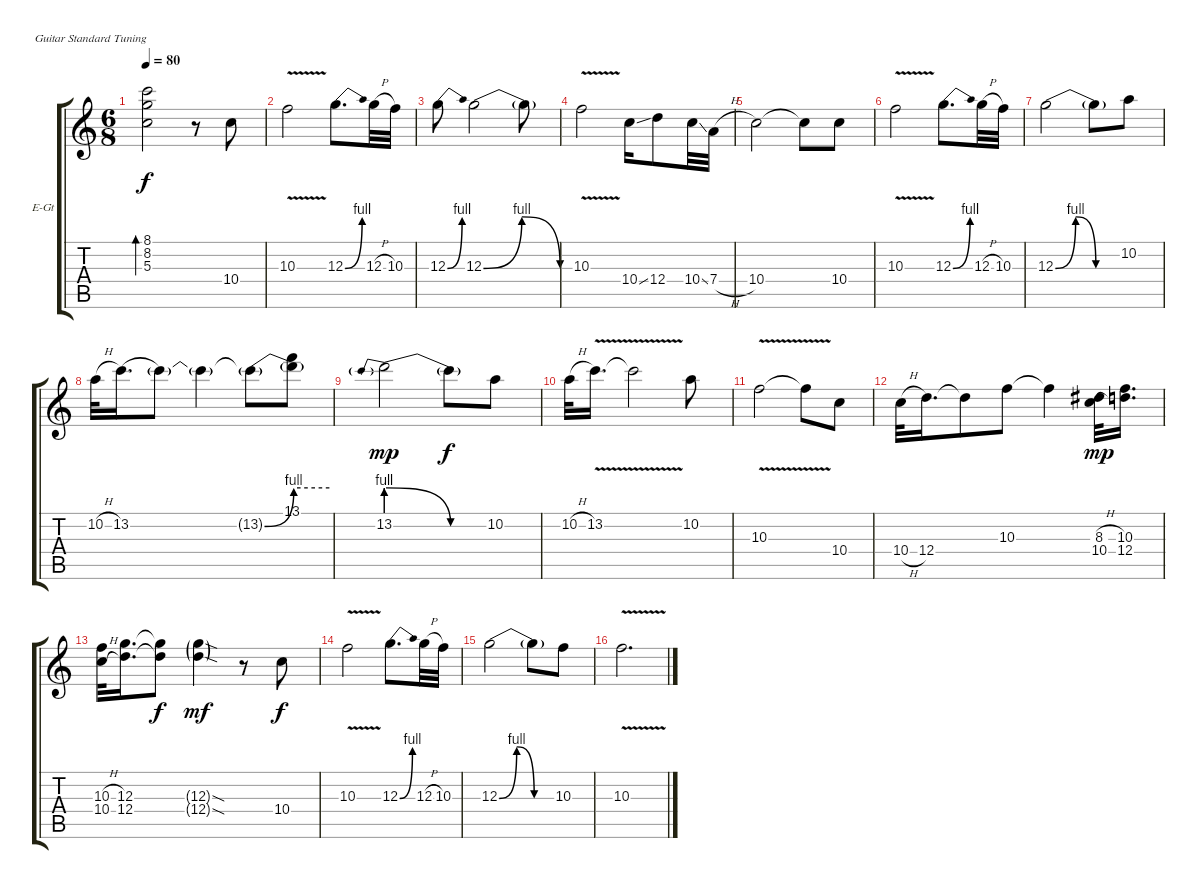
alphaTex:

\bracketExtendMode groupsimilarinstruments
\firstSystemTrackNameOrientation horizontal
\otherSystemsTrackNameOrientation horizontal
\track ("Æ®·¢ 1" "E-Gt") {solo instrument electricguitarjazz}
\staff {score tabs}
\tuning (E4 B3 G3 D3 A2 E2)
\ts (6 8)
\tempo 80
\clef g2
\ks c
(8.1 8.2 5.3).2{bd 240 dy f} r.8 10.4.8 |
10.3{v}.2 12.3{be (bend 0 0 60 4)}.8{d} 12.3{h}.32 10.3.32 |
12.3{be (bend 0 0 47.4 4)}.8 12.3{be (bendrelease 0 0 8.4 4 45.6 4 59.4 0)}.2 12.3{t}.8 |
10.3{v}.2 10.4{ss}.16 12.4.8 10.4{ss}.32 7.4{h}.32 |
10.4.2 10.4{t}.8 10.4.8 |
10.3{v}.2 12.3{be (bend 0 0 60 4)}.8{d} 12.3{h}.32 10.3.32 |
12.3{be (bendrelease 0 0 30 4 30 4 60 0)}.2 12.3{be (hold 0 0 60 0) t}.8 10.2.8 |
10.2{h}.32 13.2{be (hold 0 0 60 0)}.16{d} 13.2{t}.8 13.2{t}.4 13.2{be (bend 0 0 60 4) t}.8 (13.1 13.2{be (hold 0 4 60 4) t}).8 |
13.2{be (prebendrelease 0 4 60 0)}.2{dy mp} 13.2{be (hold 0 0 60 0) t}.8{dy f} 10.2.8 |
10.2{h}.32 13.2{v}.16{d} 13.2{v t}.2 10.2.8 |
10.3{v}.2 10.3{v t}.8 10.4.8 |
10.4{h}.32 12.4.16{d} 12.4{t}.8 10.3.8 10.3{t}.4 (8.3{h} 10.4{h}).32{dy mp} (10.3 12.4).16{d} |
(10.3{h} 10.4{h}).32 (12.3 12.4).16{d} (12.3{t} 12.4{t}).8{dy f} (12.3{sod g} 12.4{sod g}).4{dy mf} r.8 10.4.8{dy f} |
10.3{v}.2 12.3{be (bend 0 0 60 4)}.8{d} 12.3{h}.32 10.3.32 |
12.3{be (bendrelease 0 0 30 4 30 4 60 0)}.2 12.3{be (hold 0 0 60 0) t}.8 10.3.8 |
10.3{v}.2{d}
